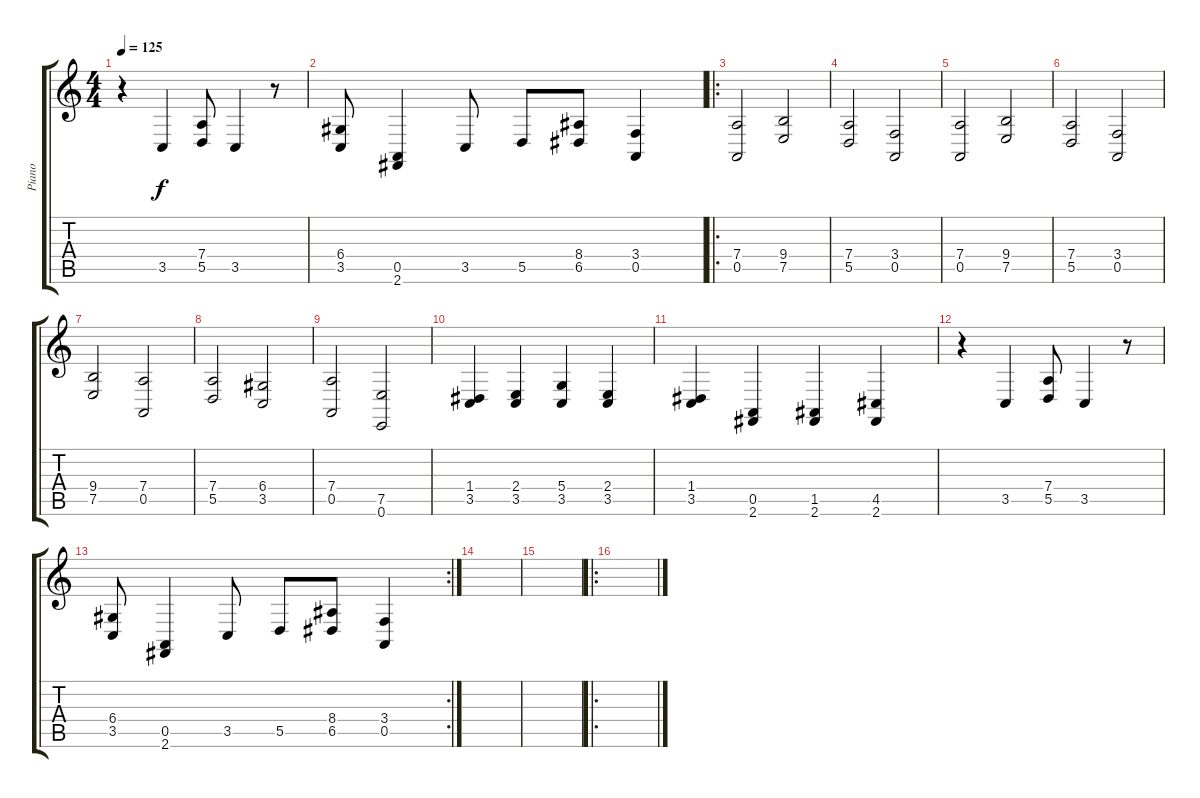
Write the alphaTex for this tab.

\track ("Piano" "Piano") {instrument brightacousticpiano}
\staff {score tabs}
\tuning (E4 B3 G3 D3 A2 E2) {hide}
\ts (4 4)
\tempo 125
\clef g2
\ks c
r.4{dy f} 3.5.4 (7.4 5.5).8 3.5.4 r.8 |
(6.4 3.5).8 (0.5 2.6).4 3.5.8 5.5.8 (8.4 6.5).8 (3.4 0.5).4 |
\ro
(7.4 0.5).2 (9.4 7.5).2 |
(7.4 5.5).2 (3.4 0.5).2 |
(7.4 0.5).2 (9.4 7.5).2 |
(7.4 5.5).2 (3.4 0.5).2 |
(9.4 7.5).2 (7.4 0.5).2 |
(7.4 5.5).2 (6.4 3.5).2 |
(7.4 0.5).2 (7.5 0.6).2 |
(1.4 3.5).4 (2.4 3.5).4 (5.4 3.5).4 (2.4 3.5).4 |
(1.4 3.5).4 (0.5 2.6).4 (1.5 2.6).4 (4.5 2.6).4 |
r.4 3.5.4 (7.4 5.5).8 3.5.4 r.8 |
\rc 2
(6.4 3.5).8 (0.5 2.6).4 3.5.8 5.5.8 (8.4 6.5).8 (3.4 0.5).4 |
|
|
\ro
